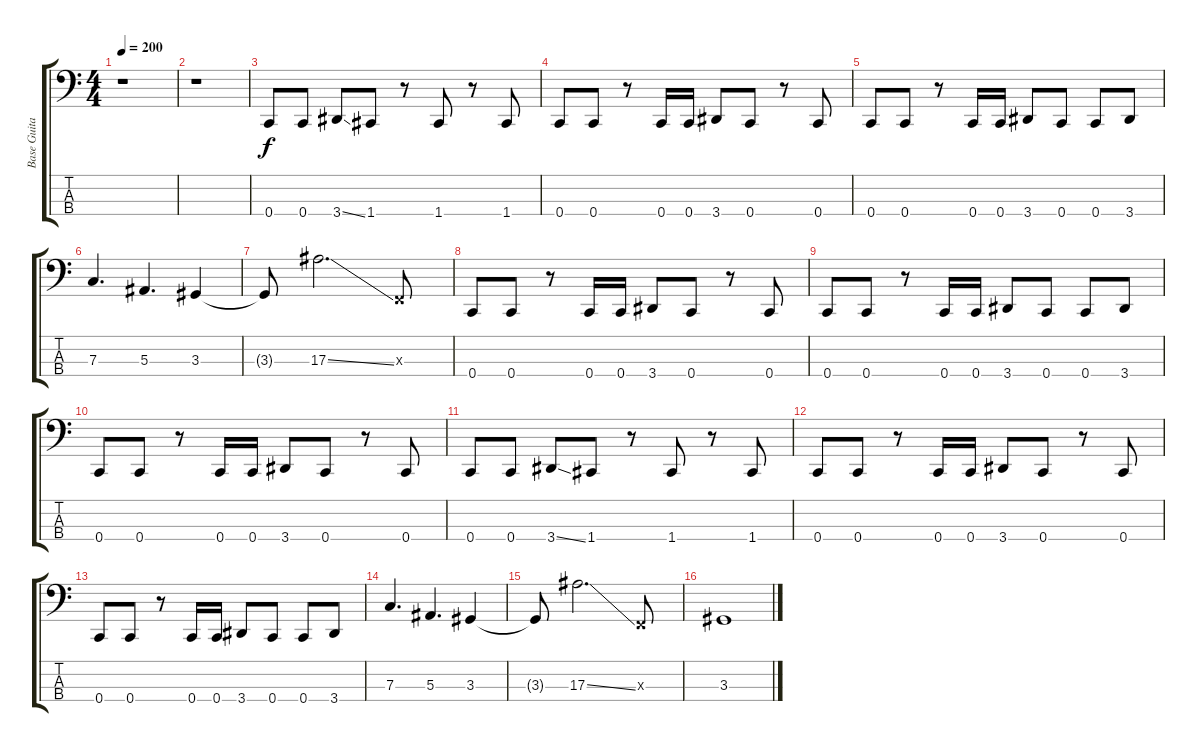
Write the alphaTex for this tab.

\track ("Base Guitar" "Base Guita") {instrument electricbassfinger}
\staff {score tabs}
\tuning (Eb2 Bb1 F1 C1) {hide}
\ts (4 4)
\tempo 200
\clef f4
\ks c
r.1{dy f} |
r.1 |
0.4.8 0.4.8 3.4{ss}.8 1.4.8 r.8 1.4.8 r.8 1.4.8 |
0.4.8 0.4.8 r.8 0.4.16 0.4.16 3.4.8 0.4.8 r.8 0.4.8 |
0.4.8 0.4.8 r.8 0.4.16 0.4.16 3.4.8 0.4.8 0.4.8 3.4.8 |
7.3.4{d} 5.3.4{d} 3.3.4 |
3.3{t}.8 17.3{ss}.2{d} 0.3{x}.8 |
0.4.8 0.4.8 r.8 0.4.16 0.4.16 3.4.8 0.4.8 r.8 0.4.8 |
0.4.8 0.4.8 r.8 0.4.16 0.4.16 3.4.8 0.4.8 0.4.8 3.4.8 |
0.4.8 0.4.8 r.8 0.4.16 0.4.16 3.4.8 0.4.8 r.8 0.4.8 |
0.4.8 0.4.8 3.4{ss}.8 1.4.8 r.8 1.4.8 r.8 1.4.8 |
0.4.8 0.4.8 r.8 0.4.16 0.4.16 3.4.8 0.4.8 r.8 0.4.8 |
0.4.8 0.4.8 r.8 0.4.16 0.4.16 3.4.8 0.4.8 0.4.8 3.4.8 |
7.3.4{d} 5.3.4{d} 3.3.4 |
3.3{t}.8 17.3{ss}.2{d} 0.3{x}.8 |
3.3.1
